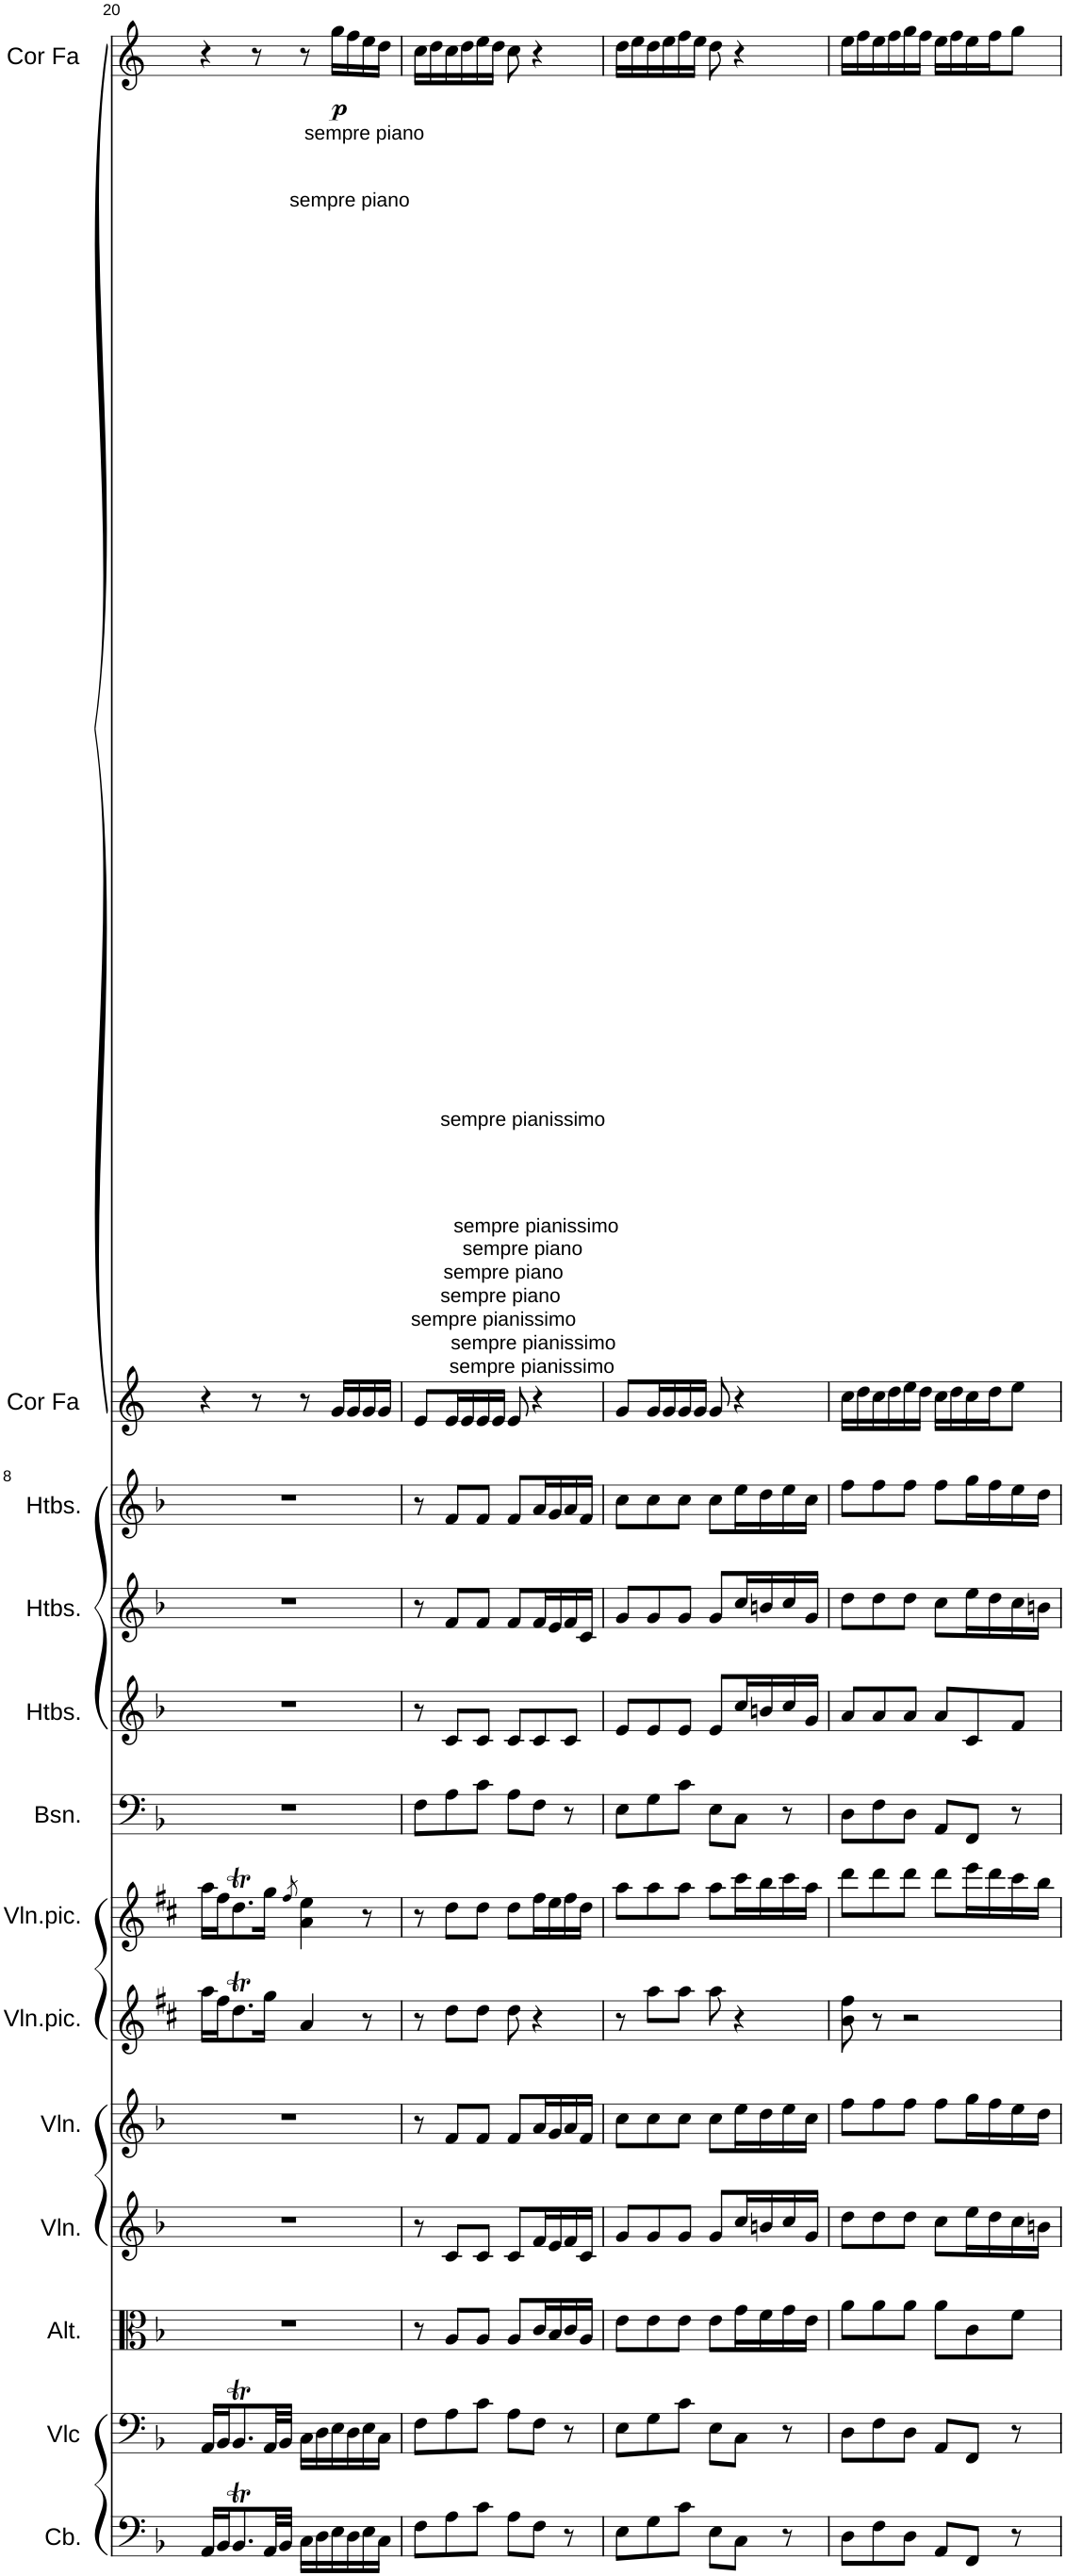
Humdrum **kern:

**kern	**kern	**kern	**kern	**kern	**kern	**kern	**kern	**kern	**kern	**kern	**kern	**kern	**dynam
*part13	*part12	*part11	*part10	*part9	*part8	*part7	*part6	*part5	*part4	*part3	*part2	*part1	*part1
*staff13	*staff12	*staff11	*staff10	*staff9	*staff8	*staff7	*staff6	*staff5	*staff4	*staff3	*staff2	*staff1	*staff1
*I"Contrebasse	*I"Violoncelle	*I"Alto	*I"Violon	*I"Violon	*I"Violon	*I"Violon piccolo	*I"Basson	*I"Hautbois	*I"Hautbois	*I"Hautbois	*I"Cor en Fa	*I"Cor en Fa	*
*I'Cb.	*I'Vlc	*I'Alt.	*I'Vln.	*I'Vln.	*	*I'Vln.pic.	*I'Bsn.	*I'Htbs.	*I'Htbs.	*I'Htbs.	*I'Cor Fa	*I'Cor Fa	*
!!LO:PB:g=z
*clefF4	*clefF4	*clefC3	*clefG2	*clefG2	*clefG2	*clefG2	*clefF4	*clefG2	*clefG2	*clefG2	*clefG2	*clefG2	*
*Trd7c12	*	*	*	*	*Trd5c9	*Trd5c9	*	*	*	*	*Trd4c7	*Trd4c7	*
*k[b-]	*k[b-]	*k[b-]	*k[b-]	*k[b-]	*k[f#c#]	*k[f#c#]	*k[b-]	*k[b-]	*k[b-]	*k[b-]	*k[]	*k[]	*
*M6/8	*M6/8	*M6/8	*M6/8	*M6/8	*M6/8	*M6/8	*M6/8	*M6/8	*M6/8	*M6/8	*M6/8	*M6/8	*
=20	=20	=20	=20	=20	=20	=20	=20	=20	=20	=20	=20	=20	=20
16AA/LL	16AA/LL	2.r	2.r	2.r	16aa\LL	16aa\LL	2.r	2.r	2.r	2.r	4r	4r	.
16BB-/J	16BB-/J	.	.	.	16ff#\J	16ff#\J	.	.	.	.	.	.	.
8.BB-T/	8.BB-T/	.	.	.	8.ddT\	8.ddT\	.	.	.	.	.	.	.
.	.	.	.	.	.	.	.	.	.	.	8r	8r	.
32AA/LL	32AA/LL	.	.	.	16gg\Jk	16gg\Jk	.	.	.	.	.	.	.
32BB-/JJJ	32BB-/JJJ	.	.	.	.	.	.	.	.	.	.	.	.
.	.	.	.	.	.	8qff#/	.	.	.	.	.	.	.
16C\LL	16C\LL	.	.	.	4a/	4a\ 4ee\	.	.	.	.	8r	8r	.
16D\	16D\	.	.	.	.	.	.	.	.	.	.	.	.
!	!	!	!	!	!	!	!	!	!	!	!	!LO:TX:b:t=sempre piano	!
!	!	!	!	!	!	!	!	!	!	!	!	!LO:TX:b:t=sempre piano	!
!	!	!	!	!	!	!	!	!	!	!	!	!	!LO:DY:b
16E\	16E\	.	.	.	.	.	.	.	.	.	16g/LL	16gg\LL	p
16D\	16D\	.	.	.	.	.	.	.	.	.	16g/	16ff\	.
16E\	16E\	.	.	.	8r	8r	.	.	.	.	16g/	16ee\	.
16C\JJ	16C\JJ	.	.	.	.	.	.	.	.	.	16g/JJ	16dd\JJ	.
=21	=21	=21	=21	=21	=21	=21	=21	=21	=21	=21	=21	=21	=21
!	!	!	!	!	!	!	!	!	!	!	!	!LO:TX:b:t=sempre pianissimo	!
!	!	!	!	!	!	!	!	!	!	!	!	!LO:TX:b:t=sempre pianissimo	!
8F\L	8F\L	8r	8r	8r	8r	8r	8F\L	8r	8r	8r	8e/L	16cc\LL	.
.	.	.	.	.	.	.	.	.	.	.	.	16dd\	.
!	!	!	!	!	!	!	!	!	!	!	!	!LO:TX:b:t=sempre piano	!
!	!	!	!	!	!	!	!	!	!	!	!	!LO:TX:b:t=sempre piano	!
!	!	!	!	!	!	!	!	!	!	!	!	!LO:TX:b:t=sempre piano	!
!	!	!	!	!	!	!	!	!	!	!	!	!LO:TX:b:t=sempre pianissimo	!
!	!	!	!	!	!	!	!	!	!	!	!	!LO:TX:b:t=sempre pianissimo	!
!	!	!	!	!	!	!	!	!	!	!	!	!LO:TX:b:t=sempre pianissimo	!
8A\	8A\	8A/L	8c/L	8f/L	8dd\L	8dd\L	8A\	8c/L	8f/L	8f/L	16e/L	16cc\	.
.	.	.	.	.	.	.	.	.	.	.	16e/	16dd\	.
8c\J	8c\J	8A/J	8c/J	8f/J	8dd\J	8dd\J	8c\J	8c/J	8f/J	8f/J	16e/	16ee\	.
.	.	.	.	.	.	.	.	.	.	.	16e/JJ	16dd\JJ	.
8A\L	8A\L	8A/L	8c/L	8f/L	8dd\	8dd\L	8A\L	8c/L	8f/L	8f/L	8e/	8cc\	.
8F\J	8F\J	16c/L	16f/L	16a/L	4r	16ff#\L	8F\J	8c/	16f/L	16a/L	4r	4r	.
.	.	16B-/	16e/	16g/	.	16ee\	.	.	16e/	16g/	.	.	.
8r	8r	16c/	16f/	16a/	.	16ff#\	8r	8c/J	16f/	16a/	.	.	.
.	.	16A/JJ	16c/JJ	16f/JJ	.	16dd\JJ	.	.	16c/JJ	16f/JJ	.	.	.
=22	=22	=22	=22	=22	=22	=22	=22	=22	=22	=22	=22	=22	=22
8E\L	8E\L	8e\L	8g/L	8cc\L	8r	8aa\L	8E\L	8e/L	8g/L	8cc\L	8g/L	16dd\LL	.
.	.	.	.	.	.	.	.	.	.	.	.	16ee\	.
8G\	8G\	8e\	8g/	8cc\	8aa\L	8aa\	8G\	8e/	8g/	8cc\	16g/L	16dd\	.
.	.	.	.	.	.	.	.	.	.	.	16g/	16ee\	.
8c\J	8c\J	8e\J	8g/J	8cc\J	8aa\J	8aa\J	8c\J	8e/J	8g/J	8cc\J	16g/	16ff\	.
.	.	.	.	.	.	.	.	.	.	.	16g/JJ	16ee\JJ	.
8E\L	8E\L	8e\L	8g/L	8cc\L	8aa\	8aa\L	8E\L	8e/L	8g/L	8cc\L	8g/	8dd\	.
8C\J	8C\J	16g\L	16cc/L	16ee\L	4r	16ccc#\L	8C\J	16cc/L	16cc/L	16ee\L	4r	4r	.
.	.	16f\	16bn/	16dd\	.	16bb\	.	16bn/	16bn/	16dd\	.	.	.
8r	8r	16g\	16cc/	16ee\	.	16ccc#\	8r	16cc/	16cc/	16ee\	.	.	.
.	.	16e\JJ	16g/JJ	16cc\JJ	.	16aa\JJ	.	16g/JJ	16g/JJ	16cc\JJ	.	.	.
=23	=23	=23	=23	=23	=23	=23	=23	=23	=23	=23	=23	=23	=23
8D\L	8D\L	8a\L	8dd\L	8ff\L	8b\ 8ff#\	8ddd\L	8D\L	8a/L	8dd\L	8ff\L	16cc\LL	16ee\LL	.
.	.	.	.	.	.	.	.	.	.	.	16dd\	16ff\	.
8F\	8F\	8a\	8dd\	8ff\	8r	8ddd\	8F\	8a/	8dd\	8ff\	16cc\	16ee\	.
.	.	.	.	.	.	.	.	.	.	.	16dd\	16ff\	.
8D\J	8D\J	8a\J	8dd\J	8ff\J	2r	8ddd\J	8D\J	8a/J	8dd\J	8ff\J	16ee\	16gg\	.
.	.	.	.	.	.	.	.	.	.	.	16dd\JJ	16ff\JJ	.
8AA/L	8AA/L	8a\L	8cc\L	8ff\L	.	8ddd\L	8AA/L	8a/L	8cc\L	8ff\L	16cc\LL	16ee\LL	.
.	.	.	.	.	.	.	.	.	.	.	16dd\	16ff\	.
8FF/J	8FF/J	8c\	16ee\L	16gg\L	.	16eee\L	8FF/J	8c/	16ee\L	16gg\L	16cc\	16ee\	.
.	.	.	16dd\	16ff\	.	16ddd\	.	.	16dd\	16ff\	16dd\J	16ff\J	.
8r	8r	8f\J	16cc\	16ee\	.	16ccc#\	8r	8f/J	16cc\	16ee\	8ee\J	8gg\J	.
.	.	.	16bn\JJ	16dd\JJ	.	16bb\JJ	.	.	16bn\JJ	16dd\JJ	.	.	.
=	=	=	=	=	=	=	=	=	=	=	=	=	=
*-	*-	*-	*-	*-	*-	*-	*-	*-	*-	*-	*-	*-	*-
